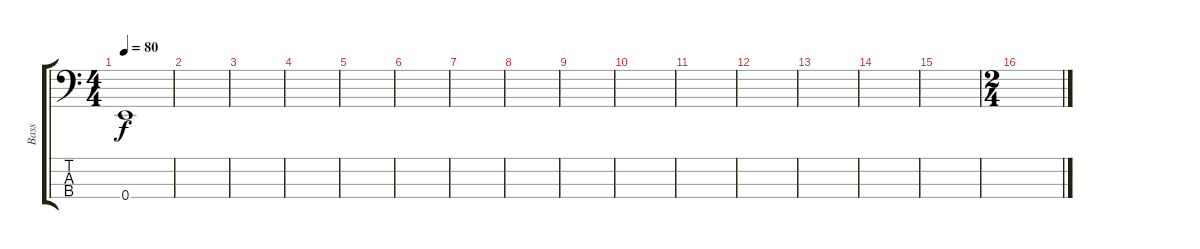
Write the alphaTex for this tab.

\track ("Bass" "Bass") {instrument electricbassfinger}
\staff {score tabs}
\tuning (G2 D2 A1 E1) {hide}
\ts (4 4)
\tempo 80
\clef f4
\ks c
0.4{t}.1{dy f} |
|
|
|
|
|
|
|
|
|
|
|
|
|
|
\ts (2 4)
